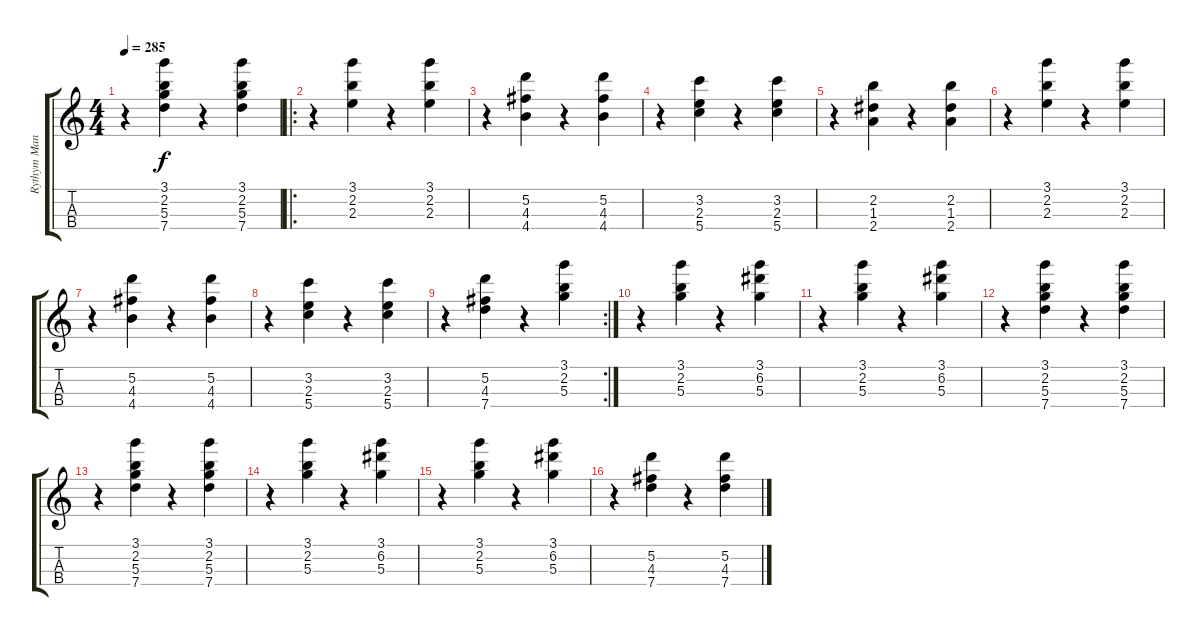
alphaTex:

\track ("Rythym Mandoloin" "Rythym Man") {instrument banjo}
\staff {score tabs}
\tuning (E5 A4 D4 G3) {hide}
\displaytranspose 12
\ts (4 4)
\tempo 285
\clef g2
\ks c
r.4{dy f} (3.1 2.2 5.3 7.4).4 r.4 (3.1 2.2 5.3 7.4).4 |
\ro
r.4 (3.1 2.2 2.3).4 r.4 (3.1 2.2 2.3).4 |
r.4 (5.2 4.3 4.4).4 r.4 (5.2 4.3 4.4).4 |
r.4 (3.2 2.3 5.4).4 r.4 (3.2 2.3 5.4).4 |
r.4 (2.2 1.3 2.4).4 r.4 (2.2 1.3 2.4).4 |
r.4 (3.1 2.2 2.3).4 r.4 (3.1 2.2 2.3).4 |
r.4 (5.2 4.3 4.4).4 r.4 (5.2 4.3 4.4).4 |
r.4 (3.2 2.3 5.4).4 r.4 (3.2 2.3 5.4).4 |
\rc 2
r.4 (5.2 4.3 7.4).4 r.4 (3.1 2.2 5.3).4 |
r.4 (3.1 2.2 5.3).4 r.4 (3.1 6.2 5.3).4 |
r.4 (3.1 2.2 5.3).4 r.4 (3.1 6.2 5.3).4 |
r.4 (3.1 2.2 5.3 7.4).4 r.4 (3.1 2.2 5.3 7.4).4 |
r.4 (3.1 2.2 5.3 7.4).4 r.4 (3.1 2.2 5.3 7.4).4 |
r.4 (3.1 2.2 5.3).4 r.4 (3.1 6.2 5.3).4 |
r.4 (3.1 2.2 5.3).4 r.4 (3.1 6.2 5.3).4 |
r.4 (5.2 4.3 7.4).4 r.4 (5.2 4.3 7.4).4
